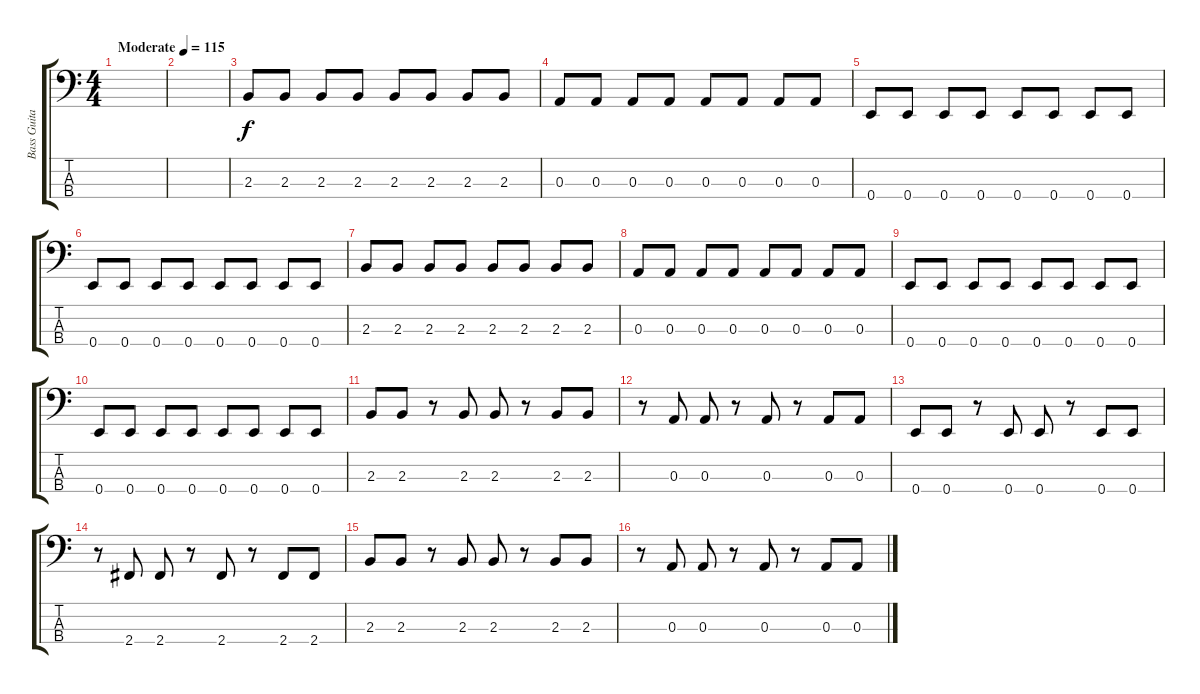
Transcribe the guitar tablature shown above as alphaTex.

\track ("Bass Guitar" "Bass Guita") {instrument electricbassfinger}
\staff {score tabs}
\tuning (G2 D2 A1 E1) {hide}
\ts (4 4)
\tempo (115 "Moderate")
\clef f4
\ks c
|
|
2.3.8 2.3.8 2.3.8 2.3.8 2.3.8 2.3.8 2.3.8 2.3.8 |
0.3.8 0.3.8 0.3.8 0.3.8 0.3.8 0.3.8 0.3.8 0.3.8 |
0.4.8 0.4.8 0.4.8 0.4.8 0.4.8 0.4.8 0.4.8 0.4.8 |
0.4.8 0.4.8 0.4.8 0.4.8 0.4.8 0.4.8 0.4.8 0.4.8 |
2.3.8 2.3.8 2.3.8 2.3.8 2.3.8 2.3.8 2.3.8 2.3.8 |
0.3.8 0.3.8 0.3.8 0.3.8 0.3.8 0.3.8 0.3.8 0.3.8 |
0.4.8 0.4.8 0.4.8 0.4.8 0.4.8 0.4.8 0.4.8 0.4.8 |
0.4.8 0.4.8 0.4.8 0.4.8 0.4.8 0.4.8 0.4.8 0.4.8 |
2.3.8 2.3.8 r.8 2.3.8 2.3.8 r.8 2.3.8 2.3.8 |
r.8 0.3.8 0.3.8 r.8 0.3.8 r.8 0.3.8 0.3.8 |
0.4.8 0.4.8 r.8 0.4.8 0.4.8 r.8 0.4.8 0.4.8 |
r.8 2.4.8 2.4.8 r.8 2.4.8 r.8 2.4.8 2.4.8 |
2.3.8 2.3.8 r.8 2.3.8 2.3.8 r.8 2.3.8 2.3.8 |
r.8 0.3.8 0.3.8 r.8 0.3.8 r.8 0.3.8 0.3.8
